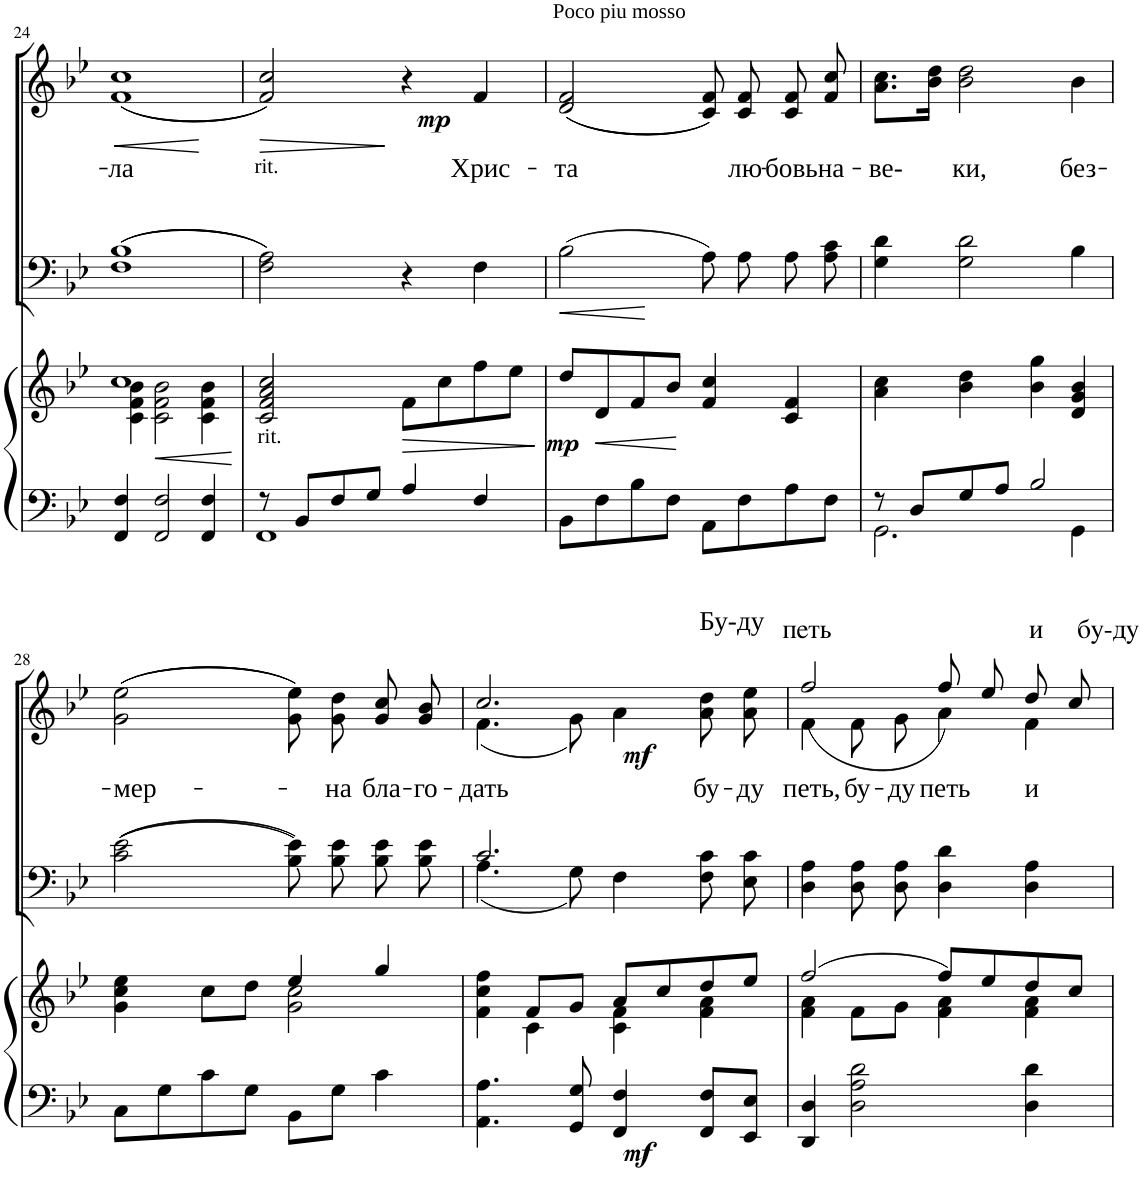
**kern	**kern	**dynam	**kern	**dynam	**kern	**text	**text	**dynam
*part3	*part3	*part3	*part2	*part2	*part1	*part1	*part1	*part1
*staff4	*staff3	*staff3/4	*staff2	*staff2	*staff1	*staff1	*staff1	*staff1
*I"Piano	*	*	*I"Bass	*	*I"Voice	*	*	*
*I'Pno	*	*	*	*	*	*	*	*
!!LO:PB:g=z
*clefF4	*clefG2	*	*clefF4	*	*clefG2	*	*	*
*k[b-e-]	*k[b-e-]	*	*k[b-e-]	*	*k[b-e-]	*	*	*
*M4/4	*M4/4	*	*M4/4	*	*M4/4	*	*	*
=24	=24	=24	=24	=24	=24	=24	=24	=24
*	*^	*	*	*	*	*	*	*
!	!	!	!	!	!	!	!	!LO:LY:b	!LO:HP:b
4FF/ 4F/	1cc	4c\ 4f\ 4b-\	.	((1F 1B-	.	((1f 1cc	.	-ла	<
!	!	!	!LO:HP:b	!	!	!	!	!	!
2FF/ 2F/	.	2c\ 2f\ 2b-\	<	.	.	.	.	.	.
4FF/ 4F/	.	4c\ 4f\ 4b-\	.	.	.	.	.	.	.
*	*v	*v	*	*	*	*	*	*	*
.	.	.	.	.	.	.	.	[
=25	=25	=25	=25	=25	=25	=25	=25	=25
*^	*	*	*	*	*	*	*	*
!	!	!	!	!LO:TX:a:t=rit.	!	!	!	!	!
!LO:TX:a:t=rit.	!	!	!	!	!	!	!	!	!
!	!	!	!	!	!	!	!	!	!LO:HP:b
8r	1FF	2c/ 2f/ 2a/ 2cc/	.	2F\ 2A\))	.	2f/ 2cc/))	.	.	>
8BB-/L	.	.	.	.	.	.	.	.	.
8F/	.	.	.	.	.	.	.	.	.
8G/J	.	.	.	.	.	.	.	.	.
!	!	!	!LO:HP:b	!	!	!	!	!	!LO:DY:b
4A/	.	8f\L	>	4r	.	4r	.	.	mp
.	.	8cc\	.	.	.	.	.	.	.
!	!	!	!	!	!	!	!	!LO:LY:b	!
4F/	.	8ff\	.	4F\	.	4f/	.	Хрис-	.
.	.	8ee-\J	.	.	.	.	.	.	.
*v	*v	*	*	*	*	*	*	*	*
.	.	[	.	.	.	.	.	]
=26	=26	=26	=26	=26	=26	=26	=26	=26
!	!	!	!	!	!LO:TX:a:t=Poco piu mosso	!	!	!
!	!	!LO:DY:b	!	!LO:HP:b	!	!	!LO:LY:b	!
8BB-\L	8dd/L	mp	(2B-\	<	((2d/ 2f/	.	-та	.
8F\	8d/	.	.	.	.	.	.	.
8B-\	8f/	.	.	.	.	.	.	.
8F\J	8b-/J	.	.	.	.	.	.	.
8AA\L	4f/ 4cc/	.	8A\L)	.	8c/ 8f/))	.	.	.
!	!	!	!	!	!	!	!LO:LY:b	!
8F\	.	.	8A\J	.	8c/ 8f/	.	лю-	.
!	!	!	!	!	!	!	!LO:LY:b	!
8A\	4c/ 4f/	.	8A\L	.	8c/ 8f/	.	-бовь	.
!	!	!	!	!	!	!	!LO:LY:b	!
8F\J	.	.	8A\ 8c\J	.	8f/ 8cc/	.	на-	.
.	.	]	.	[	.	.	.	.
=27	=27	=27	=27	=27	=27	=27	=27	=27
*^	*	*	*	*	*	*	*	*
!	!	!	!	!	!	!	!	!LO:LY:b	!
8r	2.GG\	4a\ 4cc\	.	4G\ 4d\	.	8.a\ 8.cc\L	.	-ве-	.
8D/L	.	.	.	.	.	.	.	.	.
.	.	.	.	.	.	16b-\ 16dd\Jk	.	.	.
!	!	!	!	!	!	!	!	!LO:LY:b	!
8G/	.	4b-\ 4dd\	.	2G\ 2d\	.	2b-\ 2dd\	.	ки,	.
8A/J	.	.	.	.	.	.	.	.	.
2B-/	.	4b-\ 4gg\	.	.	.	.	.	.	.
!	!	!	!	!	!	!	!	!LO:LY:b	!
.	4GG\	4d/ 4g/ 4b-/	.	4B-\	.	4b-\	.	без-	.
!!LO:LB:g=z
=28	=28	=28	=28	=28	=28	=28	=28	=28	=28
*	*	*^	*	*	*	*	*	*	*
!	!	!	!	!	!	!	!	!	!LO:LY:b	!
*v	*v	*	*	*	*	*	*	*	*	*
8C\L	4g\ 4cc\ 4ee-\	2ryy	.	((2c\ 2e-\	.	((2g\ 2ee-\	.	-мер-	.
8G\	.	.	.	.	.	.	.	.	.
8c\	8cc\L	.	.	.	.	.	.	.	.
8G\J	8dd\J	.	.	.	.	.	.	.	.
8BB-\L	4ee-/	2g\ 2cc\	.	8B-\ 8e-\L))	.	8g\ 8ee-\))	.	.	.
!	!	!	!	!	!	!	!	!LO:LY:b	!
8G\J	.	.	.	8B-\ 8e-\J	.	8g\ 8dd\	.	на	.
!	!	!	!	!	!	!	!	!LO:LY:b	!
4c\	4gg/	.	.	8B-\ 8e-\L	.	8g/ 8cc/	.	бла-	.
!	!	!	!	!	!	!	!	!LO:LY:b	!
.	.	.	.	8B-\ 8e-\J	.	8g/ 8b-/	.	-го-	.
=29	=29	=29	=29	=29	=29	=29	=29	=29	=29
*	*	*	*	*^	*	*	*	*	*
!	!	!	!	!	!	!	!	!	!LO:LY:b	!
*	*	*	*	*	*	*	*^	*	*	*
4.AA\ 4.A\	4f\ 4cc\ 4ff\	4ryy	.	2.c/	(4.A\	.	2.cc/	(4.f\	.	-дать	.
.	8f/L	4c\	.	.	.	.	.	.	.	.	.
8GG/ 8G/	8g/J	.	.	.	8G\)	.	.	8g\)	.	.	.
!	!	!	!LO:DY:b=2	!	!	!	!	!	!	!	!LO:DY:b
4FF/ 4F/	8a/L	4c\ 4f\	mf	.	4F\	.	.	4a\	.	.	mf
.	8cc/	.	.	.	.	.	.	.	.	.	.
!	!	!	!	!	!	!	!LO:TX:a:t=Бу-ду	!	!	!	!
!	!	!	!	!	!	!	!	!	!	!LO:LY:b	!
8FF/ 8F/L	8dd/	4f\ 4a\	.	8F\ 8c\L	4ryy	.	8a\ 8dd\	4ryy	.	бу-	.
!	!	!	!	!	!	!	!	!	!	!LO:LY:b	!
8EE-/ 8E-/J	8ee-/J	.	.	8E-\ 8c\J	.	.	8a\ 8ee-\	.	.	-ду	.
*	*	*	*	*v	*v	*	*	*	*	*	*
=30	=30	=30	=30	=30	=30	=30	=30	=30	=30	=30
!	!	!	!	!	!	!LO:TX:a:t=петь                             и     бу-ду	!	!	!	!
!	!	!	!	!	!	!	!	!	!LO:LY:b	!
4DD/ 4D/	(2ff/	4f\ 4a\	.	4D\ 4A\	.	4f\	(2ff/	.	петь,	.
!	!	!	!	!	!	!	!	!	!LO:LY:b	!
2D\ 2A\ 2d\	.	8f\L	.	8D\ 8A\L	.	8f\	.	.	бу-	.
!	!	!	!	!	!	!	!	!	!LO:LY:b	!
.	.	8g\J	.	8D\ 8A\J	.	8g\	.	.	-ду	.
!	!	!	!	!	!	!	!	!	!LO:LY:b	!
.	8ff/L)	4f\ 4a\	.	4D\ 4d\	.	4a\	8ff/)	.	петь	.
.	8ee-/	.	.	.	.	.	8ee-/	.	.	.
!	!	!	!	!	!	!	!	!	!LO:LY:b	!
4D\ 4d\	8dd/	4f\ 4a\	.	4D\ 4A\	.	4f\	8dd/	.	и	.
.	8cc/J	.	.	.	.	.	8cc/	.	.	.
*	*v	*v	*	*	*	*v	*v	*	*	*
=	=	=	=	=	=	=	=	=
*-	*-	*-	*-	*-	*-	*-	*-	*-
